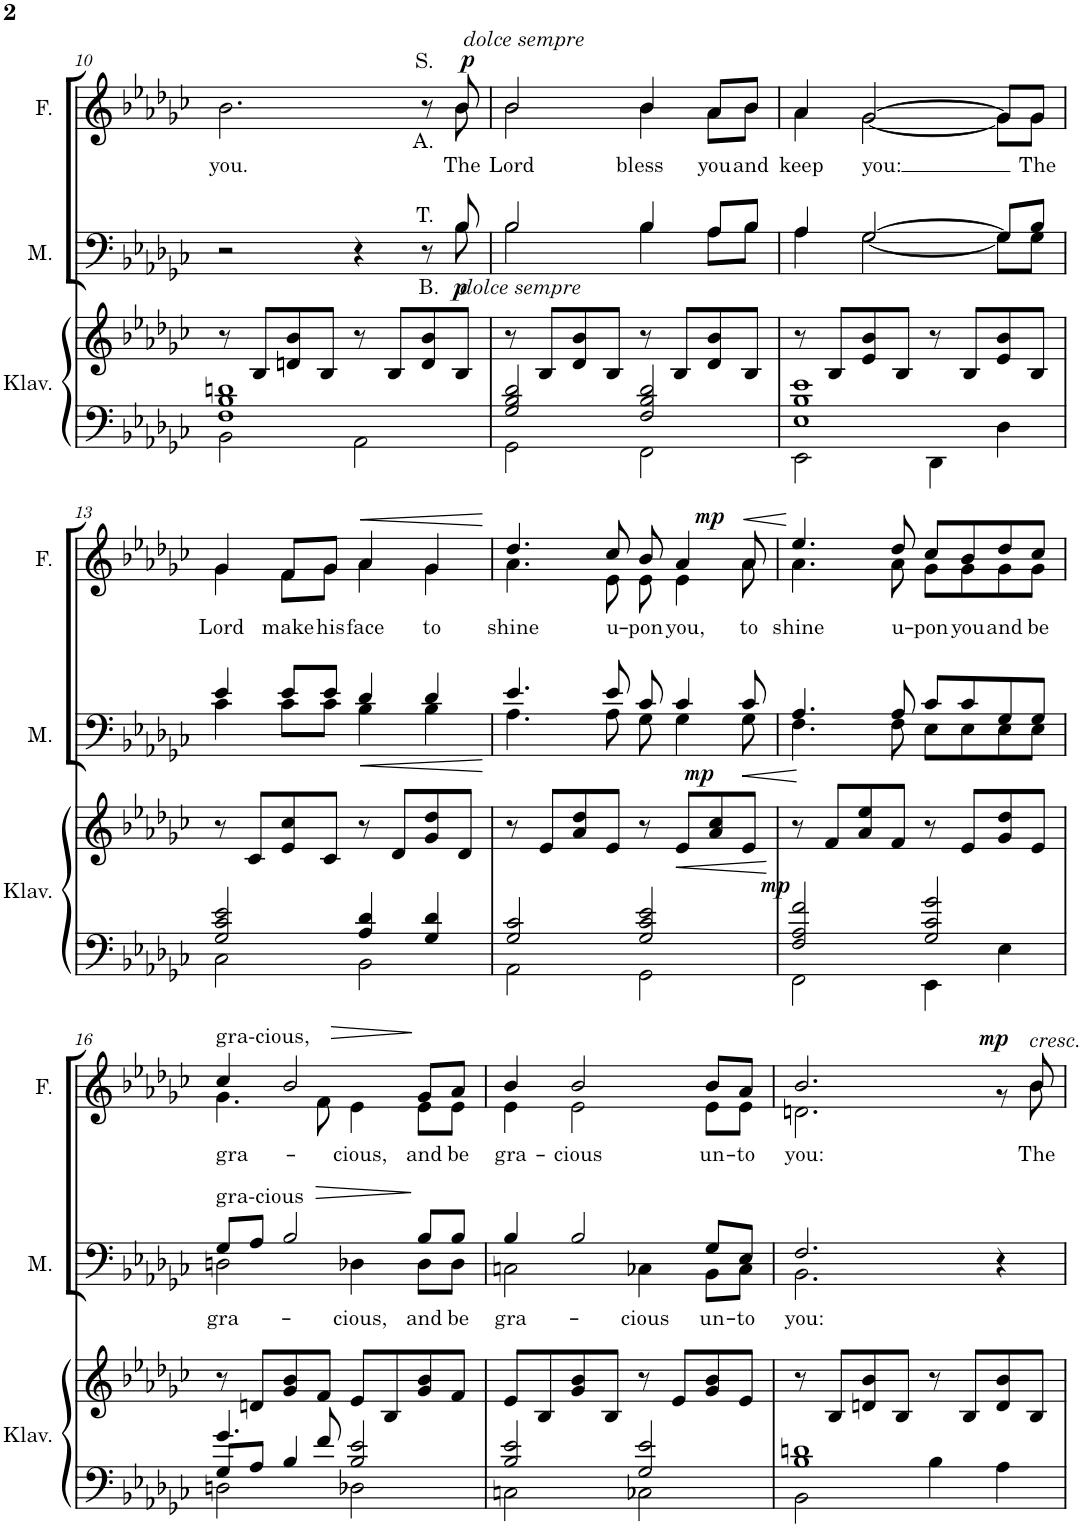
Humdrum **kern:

**kern	**kern	**dynam	**kern	**text	**dynam	**kern	**text	**dynam
*part3	*part3	*part3	*part2	*part2	*part2	*part1	*part1	*part1
*staff4	*staff3	*staff3/4	*staff2	*staff2	*staff2	*staff1	*staff1	*staff1
*I"Klavier	*	*	*I"Männer	*	*	*I"Frauen	*	*
*I'Klav.	*	*	*I'M.	*	*	*I'F.	*	*
!!LO:PB:g=z
*clefF4	*clefG2	*	*clefF4	*	*	*clefG2	*	*
*k[b-e-a-d-g-c-]	*k[b-e-a-d-g-c-]	*	*k[b-e-a-d-g-c-]	*	*	*k[b-e-a-d-g-c-]	*	*
*M4/4	*M4/4	*	*M4/4	*	*	*M4/4	*	*
=10	=10	=10	=10	=10	=10	=10	=10	=10
*^	*	*	*^	*	*	*	*	*
!	!	!	!	!	!	!	!	!	!LO:LY:b	!
*	*	*	*	*	*	*	*	*^	*	*
1F 1B- 1dn	2BB-\	8r	.	2r	2..ryy	.	.	2.b-\	2..ryy	you.	.
.	.	8B-/L	.	.	.	.	.	.	.	.	.
.	.	8dn/ 8b-/	.	.	.	.	.	.	.	.	.
.	.	8B-/J	.	.	.	.	.	.	.	.	.
.	2AA-\	8r	.	4r	.	.	.	.	.	.	.
.	.	8B-/L	.	.	.	.	.	.	.	.	.
!	!	!	!	!	!	!	!	!LO:TX:b:t=A.	!	!	!
!	!	!	!	!LO:TX:a:t=T.	!	!	!	!	!	!	!
.	.	8d/ 8b-/	.	8r	.	.	.	8r	.	.	.
!	!	!	!	!	!	!	!	!LO:TX:a:t=S.	!	!	!
!	!	!	!	!LO:TX:b:t=B.	!	!	!	!	!	!	!
!	!	!	!	!	!	!	!LO:DY:b	!	!	!LO:LY:b	!LO:DY:a
.	.	8B-/J	.	8B-/	8B-\	.	p	8b-/	8b-\	The	p
=11	=11	=11	=11	=11	=11	=11	=11	=11	=11	=11	=11
!	!	!	!	!	!	!	!	!LO:TX:a:i:t=dolce sempre	!	!	!
!	!	!	!	!LO:TX:b:i:t=dolce sempre	!	!	!	!	!	!	!
!	!	!	!	!	!	!	!	!	!	!LO:LY:b	!
2G-/ 2B-/ 2d-/	2GG-\	8r	.	2B-/	2B-\	.	.	2b-/	2b-\	Lord	.
.	.	8B-/L	.	.	.	.	.	.	.	.	.
.	.	8d-/ 8b-/	.	.	.	.	.	.	.	.	.
.	.	8B-/J	.	.	.	.	.	.	.	.	.
!	!	!	!	!	!	!	!	!	!	!LO:LY:b	!
2F/ 2B-/ 2d-/	2FF\	8r	.	4B-/	4B-\	.	.	4b-/	4b-\	bless	.
.	.	8B-/L	.	.	.	.	.	.	.	.	.
!	!	!	!	!	!	!	!	!	!	!LO:LY:b	!
.	.	8d-/ 8b-/	.	8A-/L	8A-\L	.	.	8a-/L	8a-\L	you	.
!	!	!	!	!	!	!	!	!	!	!LO:LY:b	!
.	.	8B-/J	.	8B-/J	8B-\J	.	.	8b-/J	8b-\J	and	.
=12	=12	=12	=12	=12	=12	=12	=12	=12	=12	=12	=12
!	!	!	!	!	!	!	!	!	!	!LO:LY:b	!
1E- 1B- 1e-	2EE-\	8r	.	4A-/	4A-\	.	.	4a-/	4a-\	keep	.
.	.	8B-/L	.	.	.	.	.	.	.	.	.
!	!	!	!	!	!	!	!	!	!	!LO:LY:b	!
.	.	8e-/ 8b-/	.	[2G-/	[2G-\	.	.	[2g-/	[2g-\	you:	.
.	.	8B-/J	.	.	.	.	.	.	.	.	.
.	4DD-\	8r	.	.	.	.	.	.	.	.	.
.	.	8B-/L	.	.	.	.	.	.	.	.	.
.	4D-\	8e-/ 8b-/	.	8G-/L]	8G-\L]	.	.	8g-/L]	8g-\L]	.	.
!	!	!	!	!	!	!	!	!	!	!LO:LY:b	!
.	.	8B-/J	.	8B-/J	8G-\J	.	.	8g-/J	8g-\J	The	.
!!LO:LB:g=z	!!
=13	=13	=13	=13	=13	=13	=13	=13	=13	=13	=13	=13
!	!	!	!	!	!	!	!	!	!	!LO:LY:b	!
2G-/ 2c-/ 2e-/	2C-\	8r	.	4e-/	4c-\	.	.	4g-/	4g-\	Lord	.
.	.	8c-/L	.	.	.	.	.	.	.	.	.
!	!	!	!	!	!	!	!	!	!	!LO:LY:b	!
.	.	8e-/ 8cc-/	.	8e-/L	8c-\L	.	.	8f/L	8f\L	make	.
!	!	!	!	!	!	!	!	!	!	!LO:LY:b	!
.	.	8c-/J	.	8e-/J	8c-\J	.	.	8g-/J	8g-\J	his	.
!	!	!	!	!	!	!	!LO:HP:b	!	!	!LO:LY:b	!LO:HP:b
4A-/ 4d-/	2BB-\	8r	.	4d-/	4B-\	.	<	4a-/	4a-\	face	<
.	.	8d-/L	.	.	.	.	.	.	.	.	.
!	!	!	!	!	!	!	!	!	!	!LO:LY:b	!
4G-/ 4d-/	.	8g-/ 8dd-/	.	4d-/	4B-\	.	.	4g-/	4g-\	to	.
.	.	8d-/J	.	.	.	.	.	.	.	.	.
*	*	*	*	*v	*v	*	*	*	*	*	*
*v	*v	*	*	*	*	*	*v	*v	*	*
.	.	.	.	.	[	.	.	[
=14	=14	=14	=14	=14	=14	=14	=14	=14
*^	*	*	*^	*	*	*	*	*
!	!	!	!	!	!	!	!	!	!LO:LY:b	!
*	*	*	*	*	*	*	*	*^	*	*
2G-/ 2c-/	2AA-\	8r	.	4.e-/	4.A-\	.	.	4.dd-/	4.a-\	shine	.
.	.	8e-/L	.	.	.	.	.	.	.	.	.
.	.	8a-/ 8dd-/	.	.	.	.	.	.	.	.	.
!	!	!	!	!	!	!	!	!	!	!LO:LY:b	!
.	.	8e-/J	.	8e-/	8A-\	.	.	8cc-/	8e-\	u-	.
!	!	!	!	!	!	!	!	!	!	!LO:LY:b	!
2G-/ 2c-/ 2e-/	2GG-\	8r	.	8c-/	8G-\	.	.	8b-/	8e-\	-pon	.
!	!	!	!LO:HP:b	!	!	!	!LO:DY:b	!	!	!LO:LY:b	!LO:DY:a
.	.	8e-/L	<	4c-/	4G-\	.	mp	4a-/	4e-\	you,	mp
.	.	8a-/ 8cc-/	.	.	.	.	.	.	.	.	.
!	!	!	!	!	!	!	!LO:HP:b	!	!	!LO:LY:b	!LO:HP:b
.	.	8e-/J	.	8c-/	8G-\	.	<	8a-/	8a-\	to	<
*	*	*	*	*v	*v	*	*	*	*	*	*
*v	*v	*	*	*	*	*	*v	*v	*	*
.	.	[	.	.	.	.	.	.
=15	=15	=15	=15	=15	=15	=15	=15	=15
*^	*	*	*^	*	*	*	*	*
!	!	!	!LO:DY:a=2	!	!	!	!	!	!LO:LY:b	!
*	*	*	*	*	*	*	*	*^	*	*
2F/ 2A-/ 2f/	2FF\	8r	mp	4.A-/	4.F\	.	.	4.ee-/	4.a-\	shine	.
.	.	8f/L	.	.	.	.	.	.	.	.	.
.	.	8a-/ 8ee-/	.	.	.	.	.	.	.	.	.
!	!	!	!	!	!	!	!	!	!	!LO:LY:b	!
.	.	8f/J	.	8A-/	8F\	.	[	8dd-/	8a-\	u-	[
!	!	!	!	!	!	!	!	!	!	!LO:LY:b	!
2G-/ 2c-/ 2g-/	4EE-\	8r	.	8c-/L	8E-\L	.	.	8cc-/L	8g-\L	-pon	.
!	!	!	!	!	!	!	!	!	!	!LO:LY:b	!
.	.	8e-/L	.	8c-/	8E-\	.	.	8b-/	8g-\	you	.
!	!	!	!	!	!	!	!	!	!	!LO:LY:b	!
.	4E-\	8g-/ 8dd-/	.	8G-/	8E-\	.	.	8dd-/	8g-\	and	.
!	!	!	!	!	!	!	!	!	!	!LO:LY:b	!
.	.	8e-/J	.	8G-/J	8E-\J	.	.	8cc-/J	8g-\J	be	.
!!LO:LB:g=z	!!
=16	=16	=16	=16	=16	=16	=16	=16	=16	=16	=16	=16
*	*^	*	*	*	*	*	*	*	*	*	*
!	!	!	!	!	!	!	!	!	!LO:TX:a:t=gra-cious,	!	!	!
!	!	!	!	!	!LO:TX:a:t=gra-cious	!	!	!	!	!	!	!
!	!	!	!	!	!	!	!LO:LY:b	!	!	!	!LO:LY:b	!
4.g-/	2Dn\	8G-/L	8r	.	8G-/L	2Dn\	gra-	.	4cc-/	4.g-\	gra-	.
.	.	8A-/J	8dn/L	.	8A-/J	.	.	.	.	.	.	.
!	!	!	!	!	!	!	!	!LO:HP:b	!	!	!	!LO:HP:b
.	.	4B-/	8g-/ 8b-/	.	2B-/	.	.	>	2b-/	.	.	>
8f/	.	.	8f/J	.	.	.	.	.	.	8f\	.	.
!	!	!	!	!	!	!	!LO:LY:b	!	!	!	!LO:LY:b	!
2B-/ 2e-/	2D-X\	2ryy	8e-/L	.	.	4D-X\	-cious,	.	.	4e-\	-cious,	.
.	.	.	8B-/	.	.	.	.	.	.	.	.	.
!	!	!	!	!	!	!	!LO:LY:b	!	!	!	!LO:LY:b	!
.	.	.	8g-/ 8b-/	.	8B-/L	8D-\L	and	]	8g-/L	8e-\L	and	]
!	!	!	!	!	!	!	!LO:LY:b	!	!	!	!LO:LY:b	!
.	.	.	8f/J	.	8B-/J	8D-\J	be	.	8a-/J	8e-\J	be	.
*	*v	*v	*	*	*	*	*	*	*	*	*	*
=17	=17	=17	=17	=17	=17	=17	=17	=17	=17	=17	=17
!	!	!	!	!	!	!LO:LY:b	!	!	!	!LO:LY:b	!
2B-/ 2e-/	2Cn\	8e-/L	.	4B-/	2Cn\	gra-	.	4b-/	4e-\	gra-	.
.	.	8B-/	.	.	.	.	.	.	.	.	.
!	!	!	!	!	!	!	!	!	!	!LO:LY:b	!
.	.	8g-/ 8b-/	.	2B-/	.	.	.	2b-/	2e-\	-cious	.
.	.	8B-/J	.	.	.	.	.	.	.	.	.
!	!	!	!	!	!	!LO:LY:b	!	!	!	!	!
2G-/ 2e-/	2C-X\	8r	.	.	4C-X\	-cious	.	.	.	.	.
.	.	8e-/L	.	.	.	.	.	.	.	.	.
!	!	!	!	!	!	!LO:LY:b	!	!	!	!LO:LY:b	!
.	.	8g-/ 8b-/	.	8G-/L	8BB-\L	un-	.	8b-/L	8e-\L	un-	.
!	!	!	!	!	!	!LO:LY:b	!	!	!	!LO:LY:b	!
.	.	8e-/J	.	8E-/J	8C-\J	-to	.	8a-/J	8e-\J	-to	.
=18	=18	=18	=18	=18	=18	=18	=18	=18	=18	=18	=18
!	!	!	!	!	!	!LO:LY:b	!	!	!	!LO:LY:b	!
1B- 1dn	2BB-\	8r	.	2.F/	2.BB-\	you:	.	2.b-/	2.dn\	you:	.
.	.	8B-/L	.	.	.	.	.	.	.	.	.
.	.	8dn/ 8b-/	.	.	.	.	.	.	.	.	.
.	.	8B-/J	.	.	.	.	.	.	.	.	.
.	4B-\	8r	.	.	.	.	.	.	.	.	.
.	.	8B-/L	.	.	.	.	.	.	.	.	.
!	!	!	!	!	!	!	!	!	!	!	!LO:DY:a
.	4A-\	8d/ 8b-/	.	4r	8ryy	.	.	8ryy	8r	.	mp
!	!	!	!	!	!	!	!	!LO:TX:a:i:t=cresc.	!	!	!
!	!	!	!	!	!	!	!	!	!	!LO:LY:b	!
.	.	8B-/J	.	.	8ryy	.	.	8b-/	8b-\	The	.
*	*	*	*	*v	*v	*	*	*	*	*	*
*v	*v	*	*	*	*	*	*v	*v	*	*
=	=	=	=	=	=	=	=	=
*-	*-	*-	*-	*-	*-	*-	*-	*-
